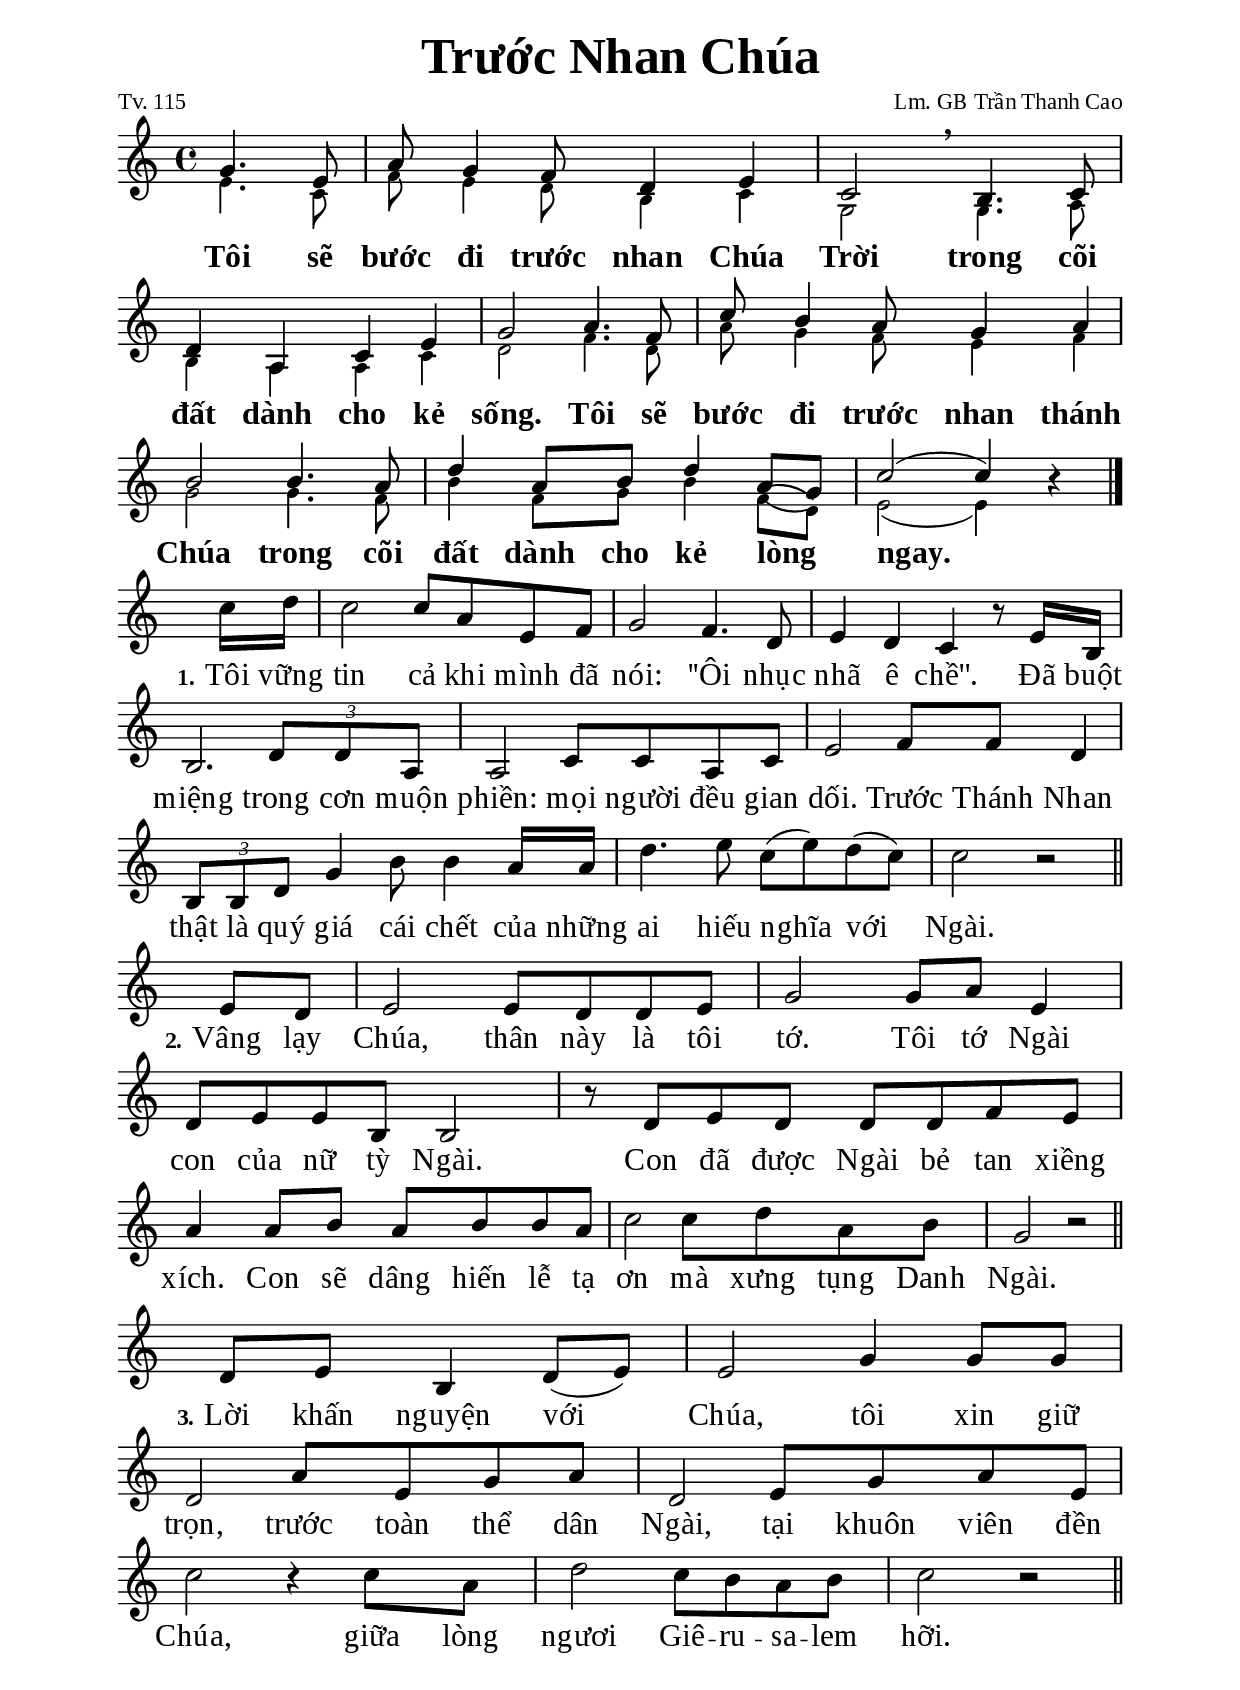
% Cài đặt chung
\version "2.20.0"
\include "english.ly"

\header {
  title = \markup { \fontsize #3 "Trước Nhan Chúa" }
  poet = "Tv. 115"
  composer = "Lm. GB Trần Thanh Cao"
  %arranger = " "
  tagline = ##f
}

\paper {
  #(set-paper-size "a4")
  top-margin = 10\mm
  bottom-margin = 10\mm
  left-margin = 20\mm
  right-margin = 20\mm
  indent = #0
  #(define fonts
    (make-pango-font-tree
      "Liberation Serif"
      "Liberation Serif"
      "Liberation Serif"
      (/ 20 20)))
  page-count = #1
}

% Nhạc điệp khúc
nhacDiepKhucSop = \relative c'' {
  \partial 2 g4. e8 |
  a g4 f8 d4 e |
  c2 \breathe b4. c8 |
  d4 a c e |
  g2 a4. f8 |
  c' b4 a8 g4 a |
  b2 b4. a8 |
  d4 a8 b d4 a8 _(g) |
  c2 (c4) r \bar "|."
}

nhacDiepKhucBas = \relative c' {
  \partial 2 e4. c8 |
  f e4 d8 b4 c |
  g2 g4. a8 |
  b4 a a c |
  d2 f4. d8 |
  a' g4 f8 e4 f |
  g2 g4. f8 |
  b4 f8 g b4 f8 ^(d) |
  e2 (e4) r
}

% Nhạc phiên khúc
nhacPhienKhucMot = \relative c'' {
  \partial 8 c16 d |
  c2 c8 a e f |
  g2 f4. d8 |
  e4 d c r8 e16 b |
  b2. \tuplet 3/2 { d8 d a } |
  a2 c8 c a c |
  e2 f8 f d4 |
  \tuplet 3/2 { b8 b d } g4 b8 b4 a16 a |
  d4. e8 c (e) d (c) |
  c2 r \bar "||"
}

nhacPhienKhucHai = \relative c' {
  \partial 4 e8 d |
  e2 e8 d d e |
  g2 g8 a e4 |
  d8 e e b b2 |
  r8 d e d d d f e |
  a4 a8 b a b b a |
  c2 c8 d a b |
  g2 r \bar "||"
}

nhacPhienKhucBa = \relative c' {
  \partial 2. d8 e b4 d8 (e) |
  e2 g4 g8 g |
  d2 a'8 e g a |
  d,2 e8 g a e |
  c'2 r4 c8 a |
  d2 c8 b a b |
  c2 r \bar "||"
}

% Lời điệp khúc
loiDiepKhuc = \lyricmode {
  Tôi sẽ bước đi trước nhan Chúa Trời
  trong cõi đất dành cho kẻ sống.
  Tôi sẽ bước đi trước nhan thánh Chúa
  trong cõi đất dành cho kẻ lòng ngay.
}

% Lời phiên khúc
loiPhienKhucMot = \lyricmode {
  \set stanza = #"1."
  Tôi vững tin cả khi mình đã nói:
  ''Ôi nhục nhã ê chề''.
  Đã buột miệng trong cơn muộn phiền:
  mọi người đều gian dối.
  Trước Thánh Nhan thật là quý giá
  cái chết của những ai hiếu nghĩa với Ngài.
}

loiPhienKhucHai = \lyricmode {
  \set stanza = #"2."
  Vâng lạy Chúa, thân này là tôi tớ.
  Tôi tớ Ngài
  con của nữ tỳ Ngài.
  Con đã được Ngài bẻ tan xiềng xích.
  Con sẽ dâng hiến lễ tạ ơn mà xưng tụng Danh Ngài.
}

loiPhienKhucBa = \lyricmode {
  \set stanza = #"3."
  Lời khấn nguyện với Chúa, tôi xin giữ trọn,
  trước toàn thể dân Ngài, tại khuôn viên đền Chúa,
  giữa lòng ngươi Giê -- ru -- sa -- lem hỡi.
}


% Dàn trang
\score {
  \new ChoirStaff <<
    \new Staff = diepKhuc \with {
        \consists "Merge_rests_engraver"
        \magnifyStaff #(magstep +1)
      }
      <<
      \new Voice = beSop {
        \voiceOne \key c \major \time 4/4 \nhacDiepKhucSop
      }
      \new Voice = beBas {
        \override NoteHead.font-size = #-2
        \voiceTwo \key c \major \time 4/4 \nhacDiepKhucBas
      }
    >>
    \new Lyrics \lyricsto beSop \loiDiepKhuc
  >>
  \layout {
    \override Lyrics.LyricText.font-series = #'bold
    \override Lyrics.LyricText.font-size = #+3
    \override Lyrics.LyricSpace.minimum-distance = #2.5
    \override Score.BarNumber.break-visibility = ##(#f #f #f)
    \override Score.SpacingSpanner.uniform-stretching = ##t
  }
}

\score {
  \new ChoirStaff <<
    \new Staff = phienKhuc \with {
        \magnifyStaff #(magstep +1)
      }
      <<
      \new Voice = beSop {
        \key c \major \time 4/4 \nhacPhienKhucMot
      }
    >>
    \new Lyrics \lyricsto beSop \loiPhienKhucMot
  >>
  \layout {
    \override Staff.TimeSignature.transparent = ##t
    \override Lyrics.LyricText.font-size = #+3
    \override Lyrics.LyricSpace.minimum-distance = #0.8
    \override Score.BarNumber.break-visibility = ##(#f #f #f)
    \override Score.SpacingSpanner.uniform-stretching = ##t
  }
}

\score {
  \new ChoirStaff <<
    \new Staff = phienKhuc \with {
        \magnifyStaff #(magstep +1)
      }
      <<
      \new Voice = beSop {
        \key c \major \time 4/4 \nhacPhienKhucHai
      }
    >>
    \new Lyrics \lyricsto beSop \loiPhienKhucHai
  >>
  \layout {
    \override Staff.TimeSignature.transparent = ##t
    \override Lyrics.LyricText.font-size = #+3
    \override Lyrics.LyricSpace.minimum-distance = #2.0
    \override Score.BarNumber.break-visibility = ##(#f #f #f)
    \override Score.SpacingSpanner.uniform-stretching = ##t
  }
}

\score {
  \new ChoirStaff <<
    \new Staff = phienKhuc \with {
        \magnifyStaff #(magstep +1)
      }
      <<
      \new Voice = beSop {
        \key c \major \time 4/4 \nhacPhienKhucBa
      }
    >>
    \new Lyrics \lyricsto beSop \loiPhienKhucBa
  >>
  \layout {
    \override Staff.TimeSignature.transparent = ##t
    \override Lyrics.LyricText.font-size = #+3
    \override Lyrics.LyricSpace.minimum-distance = #4.0
    \override Score.BarNumber.break-visibility = ##(#f #f #f)
    \override Score.SpacingSpanner.uniform-stretching = ##t
  }
}
